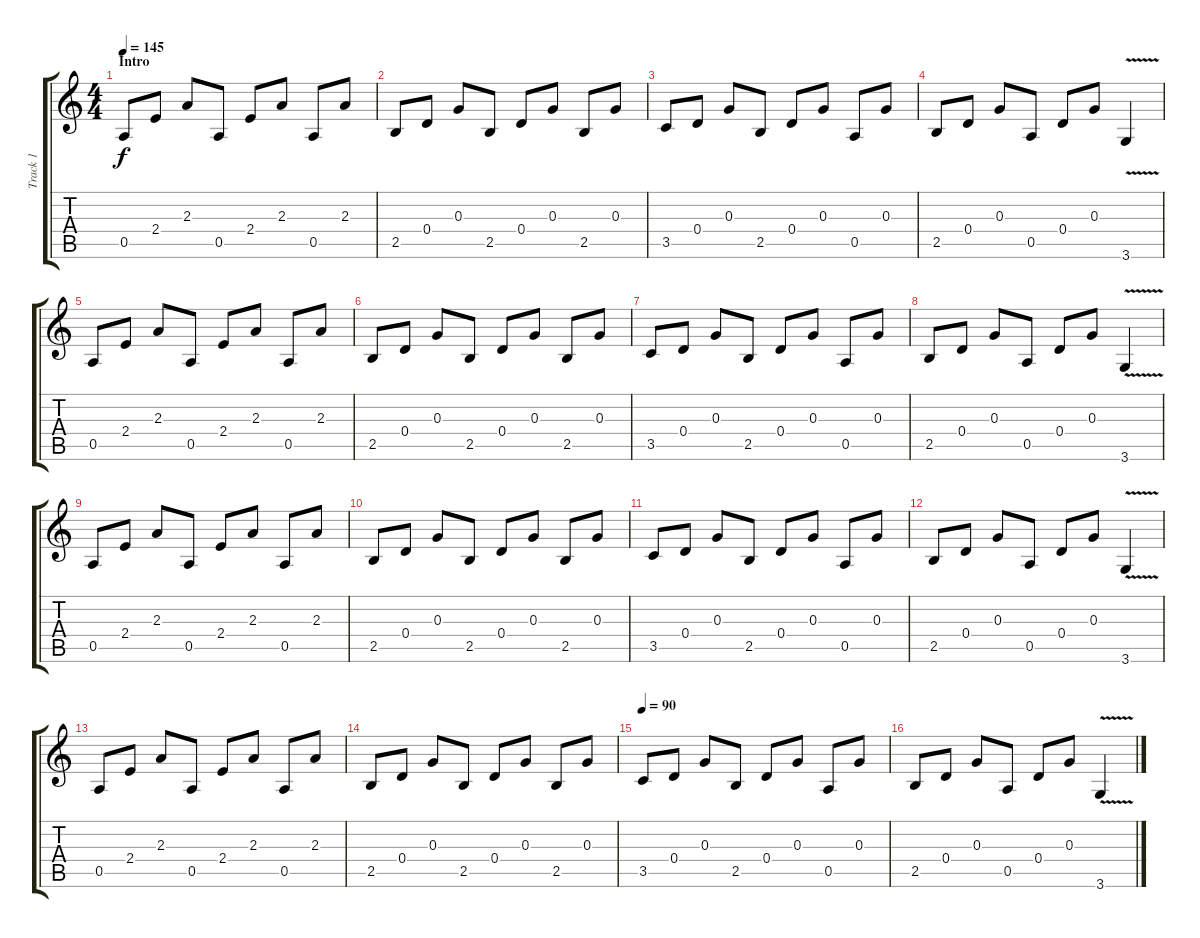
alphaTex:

\track ("Track 1" "Track 1") {instrument acousticguitarsteel}
\staff {score tabs}
\tuning (E4 B3 G3 D3 A2 E2) {hide}
\ts (4 4)
\section ("" "Intro")
\tempo 145
\clef g2
\ks c
0.5.8{dy f instrument acousticguitarsteel} 2.4.8 2.3.8 0.5.8 2.4.8 2.3.8 0.5.8 2.3.8 |
2.5.8 0.4.8 0.3.8 2.5.8 0.4.8 0.3.8 2.5.8 0.3.8 |
3.5.8 0.4.8 0.3.8 2.5.8 0.4.8 0.3.8 0.5.8 0.3.8 |
2.5.8 0.4.8 0.3.8 0.5.8 0.4.8 0.3.8 3.6{v}.4 |
0.5.8 2.4.8 2.3.8 0.5.8 2.4.8 2.3.8 0.5.8 2.3.8 |
2.5.8 0.4.8 0.3.8 2.5.8 0.4.8 0.3.8 2.5.8 0.3.8 |
3.5.8 0.4.8 0.3.8 2.5.8 0.4.8 0.3.8 0.5.8 0.3.8 |
2.5.8 0.4.8 0.3.8 0.5.8 0.4.8 0.3.8 3.6{v}.4 |
0.5.8 2.4.8 2.3.8 0.5.8 2.4.8 2.3.8 0.5.8 2.3.8 |
2.5.8 0.4.8 0.3.8 2.5.8 0.4.8 0.3.8 2.5.8 0.3.8 |
3.5.8 0.4.8 0.3.8 2.5.8 0.4.8 0.3.8 0.5.8 0.3.8 |
2.5.8 0.4.8 0.3.8 0.5.8 0.4.8 0.3.8 3.6{v}.4 |
0.5.8 2.4.8 2.3.8 0.5.8 2.4.8 2.3.8 0.5.8 2.3.8 |
2.5.8 0.4.8 0.3.8 2.5.8 0.4.8 0.3.8 2.5.8 0.3.8 |
\tempo 90
3.5.8 0.4.8 0.3.8 2.5.8 0.4.8 0.3.8 0.5.8 0.3.8 |
2.5.8 0.4.8 0.3.8 0.5.8 0.4.8 0.3.8 3.6{v}.4
